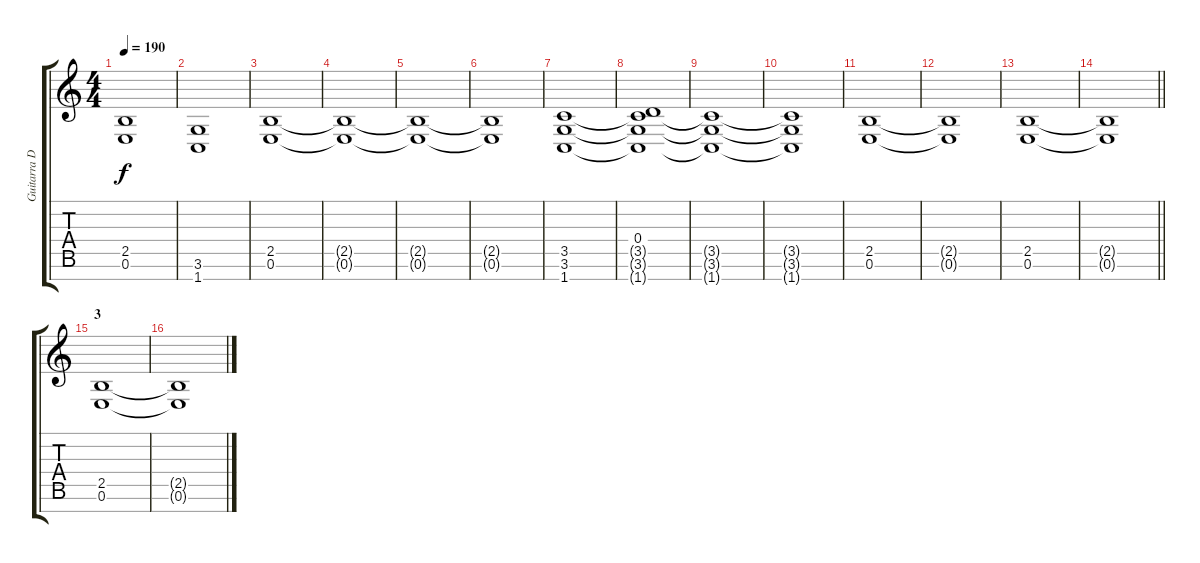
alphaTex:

\track ("Guitarra Distorsión/Limpia" "Guitarra D") {instrument acousticguitarnylon}
\staff {score tabs}
\tuning (E4 B3 G3 D3 A2 E2 B1) {hide}
\ts (4 4)
\tempo 190
\clef g2
\ks c
(2.5{t} 0.6{t}).1{dy f} |
(3.6 1.7).1 |
(2.5 0.6).1 |
(2.5{t} 0.6{t}).1 |
(2.5{t} 0.6{t}).1 |
(2.5{t} 0.6{t}).1 |
(3.5 3.6 1.7).1 |
(0.4 3.5{t} 3.6{t} 1.7{t}).1 |
(3.5{t} 3.6{t} 1.7{t}).1 |
(3.5{t} 3.6{t} 1.7{t}).1 |
(2.5 0.6).1 |
(2.5{t} 0.6{t}).1 |
(2.5 0.6).1 |
\barLineRight lightlight
(2.5{t} 0.6{t}).1 |
\section ("" "3 ")
(2.5 0.6).1 |
(2.5{t} 0.6{t}).1
